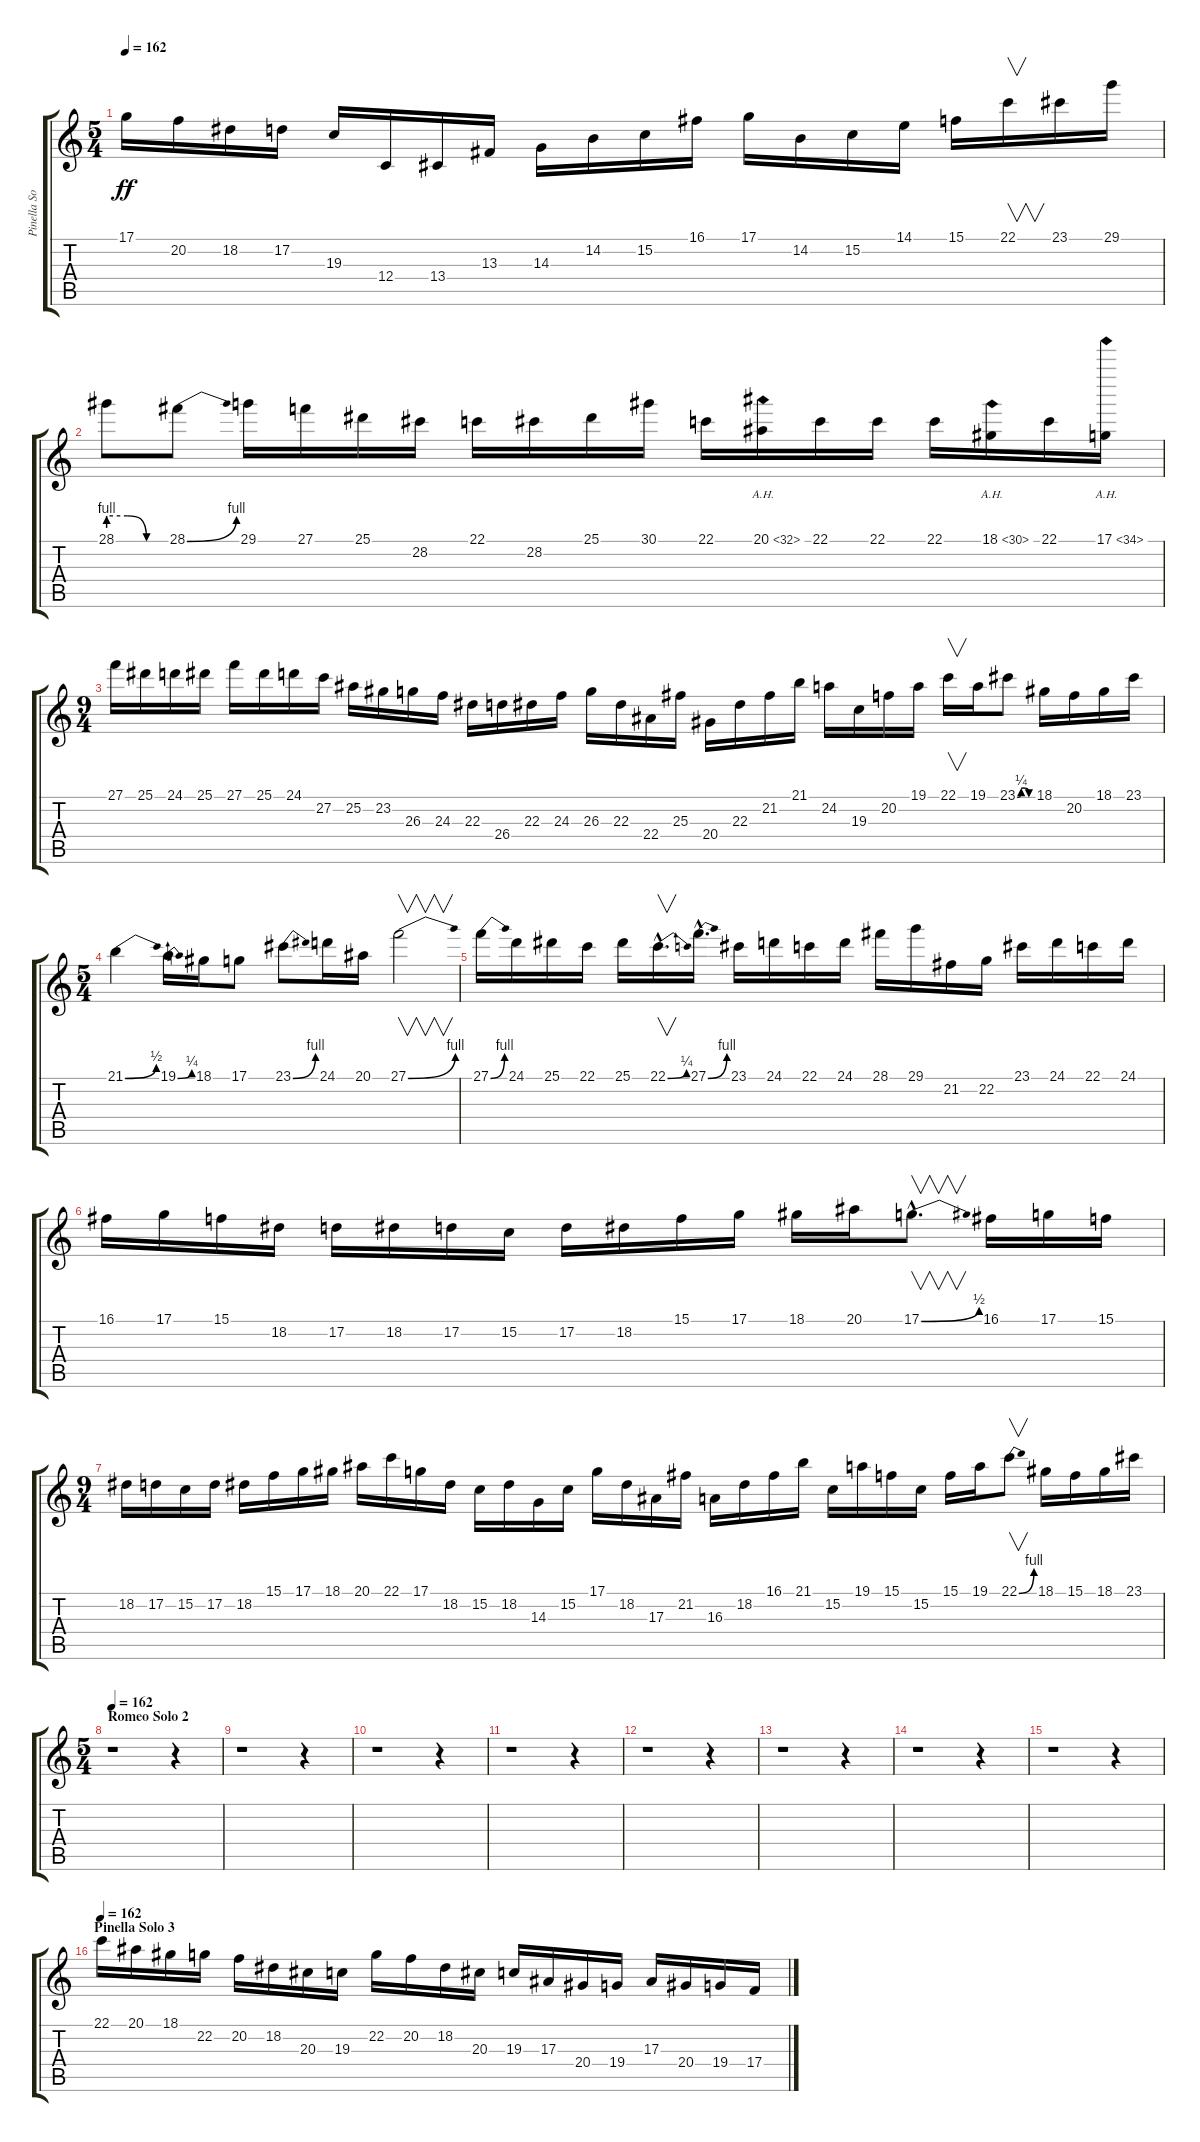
\track ("Pinella Solo" "Pinella So") {instrument lead2sawtooth}
\staff {score tabs}
\tuning (D4 A3 F3 C3 G2 D2) {hide}
\ts (5 4)
\tempo 162
\clef g2
\ks c
17.1.16{dy ff} 20.2.16 18.2.16 17.2.16 19.3.16 12.4.16 13.4.16 13.3.16 14.3.16 14.2.16 15.2.16 16.1.16 17.1.16 14.2.16 15.2.16 14.1.16 15.1.16 22.1.16{v} 23.1.16 29.1.16 |
28.1{be (custom 0 4 20 4 40 0 60 0)}.8 28.1{be (bend 0 0 60 4)}.8 29.1.16 27.1.16 25.1.16 28.2.16 22.1.16 28.2.16 25.1.16 30.1.16 22.1.16 20.1{ah 12}.16 22.1.16 22.1.16 22.1.16 18.1{ah 12}.16 22.1.16 17.1{ah 17}.16 |
\ts (9 4)
27.1.16 25.1.16 24.1.16 25.1.16 27.1.16 25.1.16 24.1.16 27.2.16 25.2.16 23.2.16 26.3.16 24.3.16 22.3.16 26.4.16 22.3.16 24.3.16 26.3.16 22.3.16 22.4.16 25.3.16 20.4.16 22.3.16 21.2.16 21.1.16 24.2.16 19.3.16 20.2.16 19.1.16 22.1.16{v} 19.1.16 23.1{be (custom 0 0 15 1 30 1 45 0 60 0)}.8 18.1.16 20.2.16 18.1.16 23.1.16 |
\ts (5 4)
21.1{be (bend 0 0 60 2)}.4 19.1{be (bend 0 0 60 1)}.16 18.1.16 17.1.8 23.1{be (bend 0 0 60 4)}.8 24.1.16 20.1.16 27.1{be (bend 0 0 60 4)}.2{v} |
27.1{be (bend 0 0 60 4)}.16 24.1.16 25.1.16 22.1.16 25.1.16 22.1{be (bend 0 0 60 1) hac}.16{v d} 27.1{be (bend 0 0 60 4) hac}.16{d} 23.1.16 24.1.16 22.1.16 24.1.16 28.1.16 29.1.16 21.2.16 22.2.16 23.1.16 24.1.16 22.1.16 24.1.16 |
16.1.16 17.1.16 15.1.16 18.2.16 17.2.16 18.2.16 17.2.16 15.2.16 17.2.16 18.2.16 15.1.16 17.1.16 18.1.16 20.1.16 17.1{be (bend 0 0 60 2) hac}.8{v d} 16.1.16 17.1.16 15.1.16 |
\ts (9 4)
18.2.16 17.2.16 15.2.16 17.2.16 18.2.16 15.1.16 17.1.16 18.1.16 20.1.16 22.1.16 17.1.16 18.2.16 15.2.16 18.2.16 14.3.16 15.2.16 17.1.16 18.2.16 17.3.16 21.2.16 16.3.16 18.2.16 16.1.16 21.1.16 15.2.16 19.1.16 15.1.16 15.2.16 15.1.16 19.1.16 22.1{be (bend 0 0 60 4)}.8{v} 18.1.16 15.1.16 18.1.16 23.1.16 |
\ts (5 4)
\section ("" "Romeo Solo 2")
\tempo 162
r.1 r.4 |
r.1 r.4 |
r.1 r.4 |
r.1 r.4 |
r.1 r.4 |
r.1 r.4 |
r.1 r.4 |
r.1 r.4 |
\section ("" "Pinella Solo 3")
\tempo 162
22.1.16{volume 14 balance 8 instrument lead2sawtooth} 20.1.16 18.1.16 22.2.16 20.2.16 18.2.16 20.3.16 19.3.16 22.2.16 20.2.16 18.2.16 20.3.16 19.3.16 17.3.16 20.4.16 19.4.16 17.3.16 20.4.16 19.4.16 17.4.16
